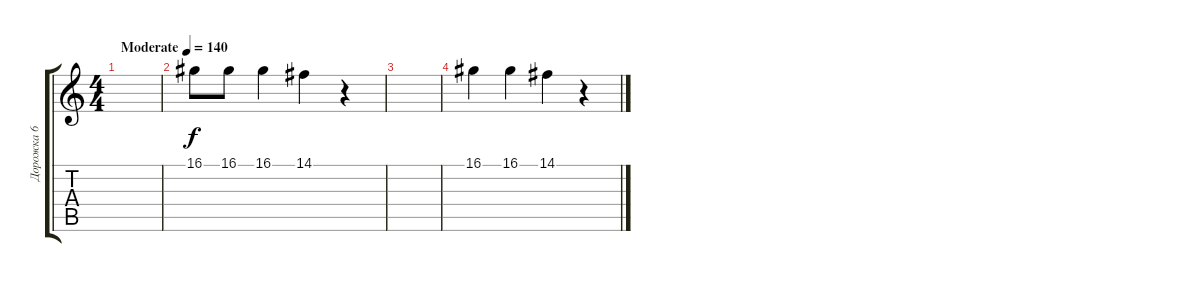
\track ("Дорожка 6" "Дорожка 6") {instrument panflute}
\staff {score tabs}
\tuning (E4 B3 G3 D3 A2 E2) {hide}
\ts (4 4)
\tempo (140 "Moderate")
\clef g2
\ks c
|
16.1.8 16.1.8 16.1.4 14.1.4 r.4 |
|
16.1.4 16.1.4 14.1.4 r.4
